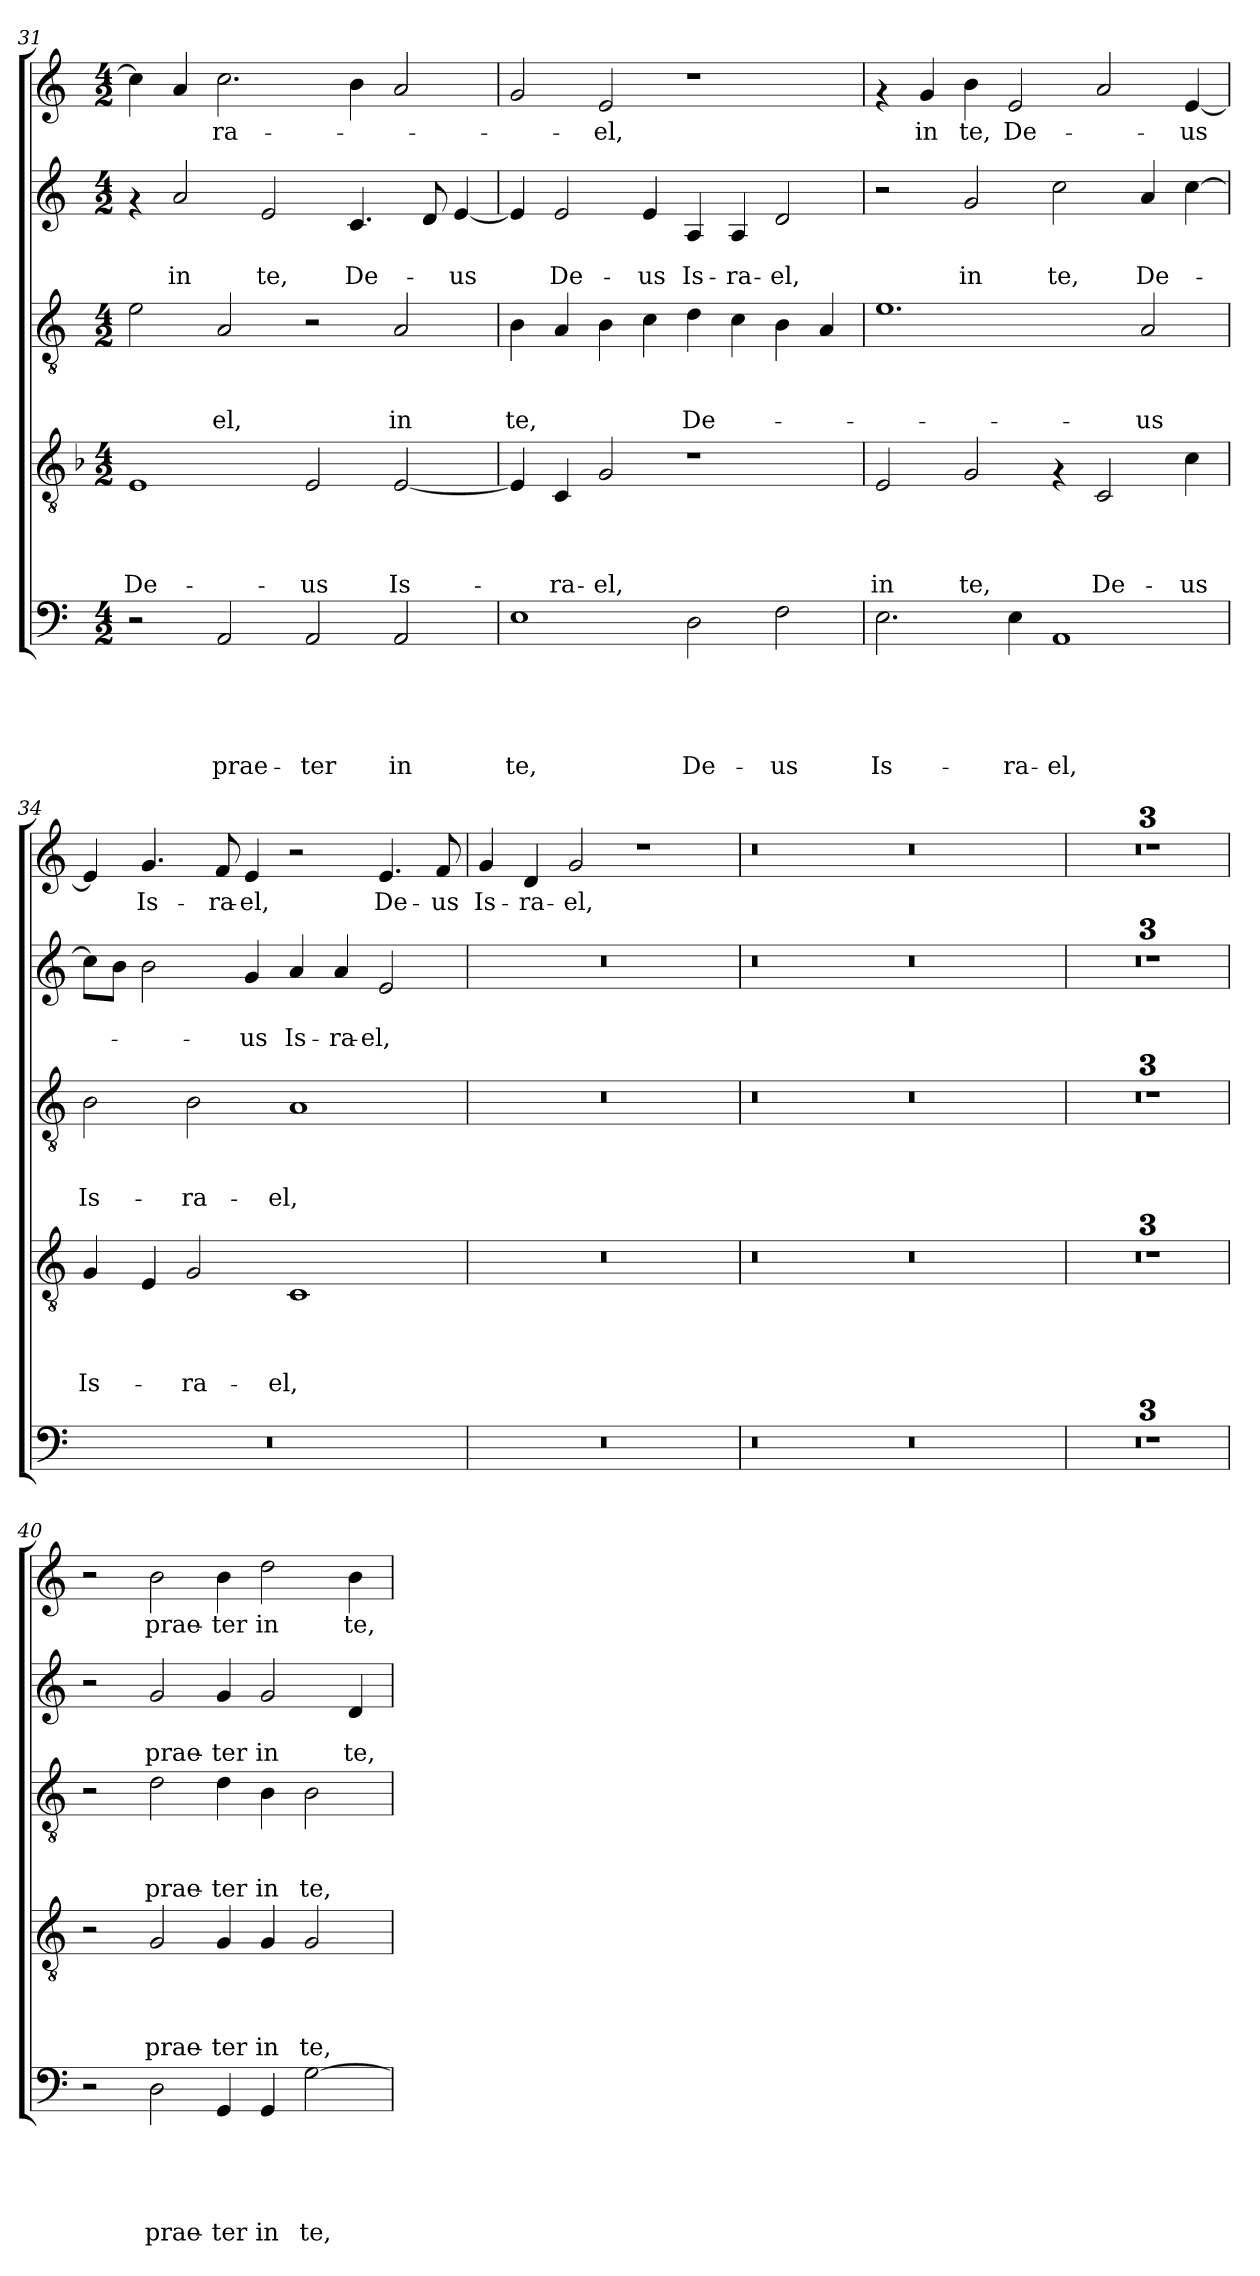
**kern	**text	**text	**text	**text	**text	**kern	**text	**text	**text	**text	**kern	**text	**text	**text	**kern	**text	**text	**kern	**text
*part5	*part5	*part5	*part5	*part5	*part5	*part4	*part4	*part4	*part4	*part4	*part3	*part3	*part3	*part3	*part2	*part2	*part2	*part1	*part1
*staff5	*staff5	*staff5	*staff5	*staff5	*staff5	*staff4	*staff4	*staff4	*staff4	*staff4	*staff3	*staff3	*staff3	*staff3	*staff2	*staff2	*staff2	*staff1	*staff1
*clefF4	*	*	*	*	*	*clefGv2	*	*	*	*	*clefGv2	*	*	*	*clefG2	*	*	*clefG2	*
*k[]	*	*	*	*	*	*k[b-]	*	*	*	*	*k[]	*	*	*	*k[]	*	*	*k[]	*
*C:	*	*	*	*	*	*F:	*	*	*	*	*C:	*	*	*	*C:	*	*	*C:	*
*M4/2	*	*	*	*	*	*M4/2	*	*	*	*	*M4/2	*	*	*	*M4/2	*	*	*M4/2	*
=31	=31	=31	=31	=31	=31	=31	=31	=31	=31	=31	=31	=31	=31	=31	=31	=31	=31	=31	=31
!	!	!	!	!	!	!	!	!	!	!LO:LY:b	!	!	!	!	!	!	!	!	!
2r	.	.	.	.	.	1E	.	.	.	De-	2e\	.	.	.	4rf	.	.	4cc\]	.
!	!	!	!	!	!	!	!	!	!	!	!	!	!	!	!	!	!LO:LY:b	!	!
.	.	.	.	.	.	.	.	.	.	.	.	.	.	.	2a/	.	in	4a/	.
!	!	!	!	!	!LO:LY:b	!	!	!	!	!	!	!	!	!LO:LY:b	!	!	!	!	!LO:LY:b
2AA/	.	.	.	.	prae-	.	.	.	.	.	2A/	.	.	-el,	.	.	.	2.cc\	-ra-
!	!	!	!	!	!	!	!	!	!	!	!	!	!	!	!	!	!LO:LY:b	!	!
.	.	.	.	.	.	.	.	.	.	.	.	.	.	.	2e/	.	te,	.	.
!	!	!	!	!	!LO:LY:b	!	!	!	!	!LO:LY:b	!	!	!	!	!	!	!	!	!
2AA/	.	.	.	.	-ter	2E/	.	.	.	-us	2r	.	.	.	.	.	.	.	.
!	!	!	!	!	!	!	!	!	!	!	!	!	!	!	!	!	!LO:LY:b	!	!
.	.	.	.	.	.	.	.	.	.	.	.	.	.	.	4.c/	.	De-	4b\	.
!	!	!	!	!	!LO:LY:b	!	!	!	!	!LO:LY:b	!	!	!	!LO:LY:b	!	!	!	!	!
2AA/	.	.	.	.	in	[<2E/	.	.	.	Is-	2A/	.	.	in	.	.	.	2a/	.
.	.	.	.	.	.	.	.	.	.	.	.	.	.	.	8d/	.	.	.	.
!	!	!	!	!	!	!	!	!	!	!	!	!	!	!	!	!	!LO:LY:b	!	!
.	.	.	.	.	.	.	.	.	.	.	.	.	.	.	[<4e/	.	-us	.	.
=32	=32	=32	=32	=32	=32	=32	=32	=32	=32	=32	=32	=32	=32	=32	=32	=32	=32	=32	=32
!	!	!	!	!	!LO:LY:b	!	!	!	!	!	!	!	!	!LO:LY:b	!	!	!	!	!
1E	.	.	.	.	te,	4E/]	.	.	.	.	4B\	.	.	te,	4e/]	.	.	2g/	.
!	!	!	!	!	!	!	!	!	!	!LO:LY:b	!	!	!	!	!	!	!LO:LY:b	!	!
.	.	.	.	.	.	4C/	.	.	.	-ra-	4A/	.	.	.	2e/	.	De-	.	.
!	!	!	!	!	!	!	!	!	!	!LO:LY:b	!	!	!	!	!	!	!	!	!LO:LY:b
.	.	.	.	.	.	2G/	.	.	.	-el,	4B\	.	.	.	.	.	.	2e/	-el,
!	!	!	!	!	!	!	!	!	!	!	!	!	!	!	!	!	!LO:LY:b	!	!
.	.	.	.	.	.	.	.	.	.	.	4c\	.	.	.	4e/	.	-us	.	.
!	!	!	!	!	!LO:LY:b	!	!	!	!	!	!	!	!	!LO:LY:b	!	!	!LO:LY:b	!	!
2D\	.	.	.	.	De-	1r	.	.	.	.	4d\	.	.	De-	4A/	.	Is-	1r	.
!	!	!	!	!	!	!	!	!	!	!	!	!	!	!	!	!	!LO:LY:b	!	!
.	.	.	.	.	.	.	.	.	.	.	4c\	.	.	.	4A/	.	-ra-	.	.
!	!	!	!	!	!LO:LY:b	!	!	!	!	!	!	!	!	!	!	!	!LO:LY:b	!	!
2F\	.	.	.	.	-us	.	.	.	.	.	4B\	.	.	.	2d/	.	-el,	.	.
.	.	.	.	.	.	.	.	.	.	.	4A/	.	.	.	.	.	.	.	.
!!LO:PB:g=z
=33	=33	=33	=33	=33	=33	=33	=33	=33	=33	=33	=33	=33	=33	=33	=33	=33	=33	=33	=33
*	*	*	*	*	*	*k[]	*	*	*	*	*	*	*	*	*	*	*	*	*
*	*	*	*	*	*	*C:	*	*	*	*	*	*	*	*	*	*	*	*	*
!	!	!	!	!	!LO:LY:b	!	!	!	!	!LO:LY:b	!	!	!	!	!	!	!	!	!
2.E\	.	.	.	.	Is-	2E/	.	.	.	in	1.e	.	.	.	2r	.	.	4rf	.
!	!	!	!	!	!	!	!	!	!	!	!	!	!	!	!	!	!	!	!LO:LY:b
.	.	.	.	.	.	.	.	.	.	.	.	.	.	.	.	.	.	4g/	in
!	!	!	!	!	!	!	!	!	!	!LO:LY:b	!	!	!	!	!	!	!LO:LY:b	!	!LO:LY:b
.	.	.	.	.	.	2G/	.	.	.	te,	.	.	.	.	2g/	.	in	4b\	te,
!	!	!	!	!	!LO:LY:b	!	!	!	!	!	!	!	!	!	!	!	!	!	!LO:LY:b
4E\	.	.	.	.	-ra-	.	.	.	.	.	.	.	.	.	.	.	.	2e/	De-
!	!	!	!	!	!LO:LY:b	!	!	!	!	!	!	!	!	!	!	!	!LO:LY:b	!	!
1AA	.	.	.	.	-el,	4rF	.	.	.	.	.	.	.	.	2cc\	.	te,	.	.
!	!	!	!	!	!	!	!	!	!	!LO:LY:b	!	!	!	!	!	!	!	!	!
.	.	.	.	.	.	2C/	.	.	.	De-	.	.	.	.	.	.	.	2a/	.
!	!	!	!	!	!	!	!	!	!	!	!	!	!	!LO:LY:b	!	!	!LO:LY:b	!	!
.	.	.	.	.	.	.	.	.	.	.	2A/	.	.	-us	4a/	.	De-	.	.
!	!	!	!	!	!	!	!	!	!	!LO:LY:b	!	!	!	!	!	!	!	!	!LO:LY:b
.	.	.	.	.	.	4c\	.	.	.	-us	.	.	.	.	[>4cc\	.	.	[<4e/	-us
=34	=34	=34	=34	=34	=34	=34	=34	=34	=34	=34	=34	=34	=34	=34	=34	=34	=34	=34	=34
!	!	!	!	!	!	!	!	!	!	!LO:LY:b	!	!	!	!LO:LY:b	!	!	!	!	!
0r	.	.	.	.	.	4G/	.	.	.	Is-	2B\	.	.	Is-	8cc\L]	.	.	4e/]	.
.	.	.	.	.	.	.	.	.	.	.	.	.	.	.	8b\J	.	.	.	.
!	!	!	!	!	!	!	!	!	!	!	!	!	!	!	!	!	!	!	!LO:LY:b
.	.	.	.	.	.	4E/	.	.	.	.	.	.	.	.	2b\	.	.	4.g/	Is-
!	!	!	!	!	!	!	!	!	!	!LO:LY:b	!	!	!	!LO:LY:b	!	!	!	!	!
.	.	.	.	.	.	2G/	.	.	.	-ra-	2B\	.	.	-ra-	.	.	.	.	.
!	!	!	!	!	!	!	!	!	!	!	!	!	!	!	!	!	!	!	!LO:LY:b
.	.	.	.	.	.	.	.	.	.	.	.	.	.	.	.	.	.	8f/	-ra-
!	!	!	!	!	!	!	!	!	!	!	!	!	!	!	!	!	!LO:LY:b	!	!LO:LY:b
.	.	.	.	.	.	.	.	.	.	.	.	.	.	.	4g/	.	-us	4e/	-el,
!	!	!	!	!	!	!	!	!	!	!LO:LY:b	!	!	!	!LO:LY:b	!	!	!LO:LY:b	!	!
.	.	.	.	.	.	1C	.	.	.	-el,	1A	.	.	-el,	4a/	.	Is-	2r	.
!	!	!	!	!	!	!	!	!	!	!	!	!	!	!	!	!	!LO:LY:b	!	!
.	.	.	.	.	.	.	.	.	.	.	.	.	.	.	4a/	.	-ra-	.	.
!	!	!	!	!	!	!	!	!	!	!	!	!	!	!	!	!	!LO:LY:b	!	!LO:LY:b
.	.	.	.	.	.	.	.	.	.	.	.	.	.	.	2e/	.	-el,	4.e/	De-
!	!	!	!	!	!	!	!	!	!	!	!	!	!	!	!	!	!	!	!LO:LY:b
.	.	.	.	.	.	.	.	.	.	.	.	.	.	.	.	.	.	8f/	-us
=35	=35	=35	=35	=35	=35	=35	=35	=35	=35	=35	=35	=35	=35	=35	=35	=35	=35	=35	=35
!	!	!	!	!	!	!	!	!	!	!	!	!	!	!	!	!	!	!	!LO:LY:b
0r	.	.	.	.	.	0r	.	.	.	.	0r	.	.	.	0r	.	.	4g/	Is-
!	!	!	!	!	!	!	!	!	!	!	!	!	!	!	!	!	!	!	!LO:LY:b
.	.	.	.	.	.	.	.	.	.	.	.	.	.	.	.	.	.	4d/	-ra-
!	!	!	!	!	!	!	!	!	!	!	!	!	!	!	!	!	!	!	!LO:LY:b
.	.	.	.	.	.	.	.	.	.	.	.	.	.	.	.	.	.	2g/	-el,
.	.	.	.	.	.	.	.	.	.	.	.	.	.	.	.	.	.	1r	.
=36	=36	=36	=36	=36	=36	=36	=36	=36	=36	=36	=36	=36	=36	=36	=36	=36	=36	=36	=36
0r	.	.	.	.	.	0r	.	.	.	.	0r	.	.	.	0r	.	.	0r	.
0r	.	.	.	.	.	0r	.	.	.	.	0r	.	.	.	0r	.	.	0r	.
=37	=37	=37	=37	=37	=37	=37	=37	=37	=37	=37	=37	=37	=37	=37	=37	=37	=37	=37	=37
0r	.	.	.	.	.	0r	.	.	.	.	0r	.	.	.	0r	.	.	0r	.
=38	=38	=38	=38	=38	=38	=38	=38	=38	=38	=38	=38	=38	=38	=38	=38	=38	=38	=38	=38
0r	.	.	.	.	.	0r	.	.	.	.	0r	.	.	.	0r	.	.	0r	.
=39	=39	=39	=39	=39	=39	=39	=39	=39	=39	=39	=39	=39	=39	=39	=39	=39	=39	=39	=39
0r	.	.	.	.	.	0r	.	.	.	.	0r	.	.	.	0r	.	.	0r	.
=40	=40	=40	=40	=40	=40	=40	=40	=40	=40	=40	=40	=40	=40	=40	=40	=40	=40	=40	=40
2r	.	.	.	.	.	2r	.	.	.	.	2r	.	.	.	2r	.	.	2r	.
!	!	!	!	!	!LO:LY:b	!	!	!	!	!LO:LY:b	!	!	!	!LO:LY:b	!	!	!LO:LY:b	!	!LO:LY:b
2D\	.	.	.	.	prae-	2G/	.	.	.	prae-	2d\	.	.	prae-	2g/	.	prae-	2b\	prae-
!	!	!	!	!	!LO:LY:b	!	!	!	!	!LO:LY:b	!	!	!	!LO:LY:b	!	!	!LO:LY:b	!	!LO:LY:b
4GG/	.	.	.	.	-ter	4G/	.	.	.	-ter	4d\	.	.	-ter	4g/	.	-ter	4b\	-ter
!	!	!	!	!	!LO:LY:b	!	!	!	!	!LO:LY:b	!	!	!	!LO:LY:b	!	!	!LO:LY:b	!	!LO:LY:b
4GG/	.	.	.	.	in	4G/	.	.	.	in	4B\	.	.	in	2g/	.	in	2dd\	in
!	!	!	!	!	!LO:LY:b	!	!	!	!	!LO:LY:b	!	!	!	!LO:LY:b	!	!	!	!	!
[>2G\	.	.	.	.	te,	2G/	.	.	.	te,	2B\	.	.	te,	.	.	.	.	.
!	!	!	!	!	!	!	!	!	!	!	!	!	!	!	!	!	!LO:LY:b	!	!LO:LY:b
.	.	.	.	.	.	.	.	.	.	.	.	.	.	.	4d/	.	te,	4b\	te,
=	=	=	=	=	=	=	=	=	=	=	=	=	=	=	=	=	=	=	=
*-	*-	*-	*-	*-	*-	*-	*-	*-	*-	*-	*-	*-	*-	*-	*-	*-	*-	*-	*-
